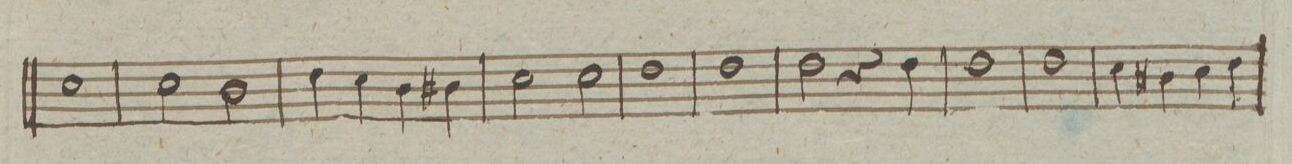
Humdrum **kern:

**kern	**dynam
*I"Trąbone Alto	*
*clefC3	*
*k[]	*
*met(c|)	*
*M2/2	*
1d\	.
=171	=171
2d\	.
2c\	.
=172	=172
4e\	.
4d\	.
4c\	.
4c#X\	.
=173	=173
2d\	.
2d\	.
=174	=174
1e\	.
=175	=175
1e\	.
=176	=176
2e\	.
4r	.
4e\	.
=177	=177
1e\	.
=178	=178
1e\	.
=179	=179
4d\	.
4c#X\	.
4d\	.
4e\	.
=180	=180
*-	*-
